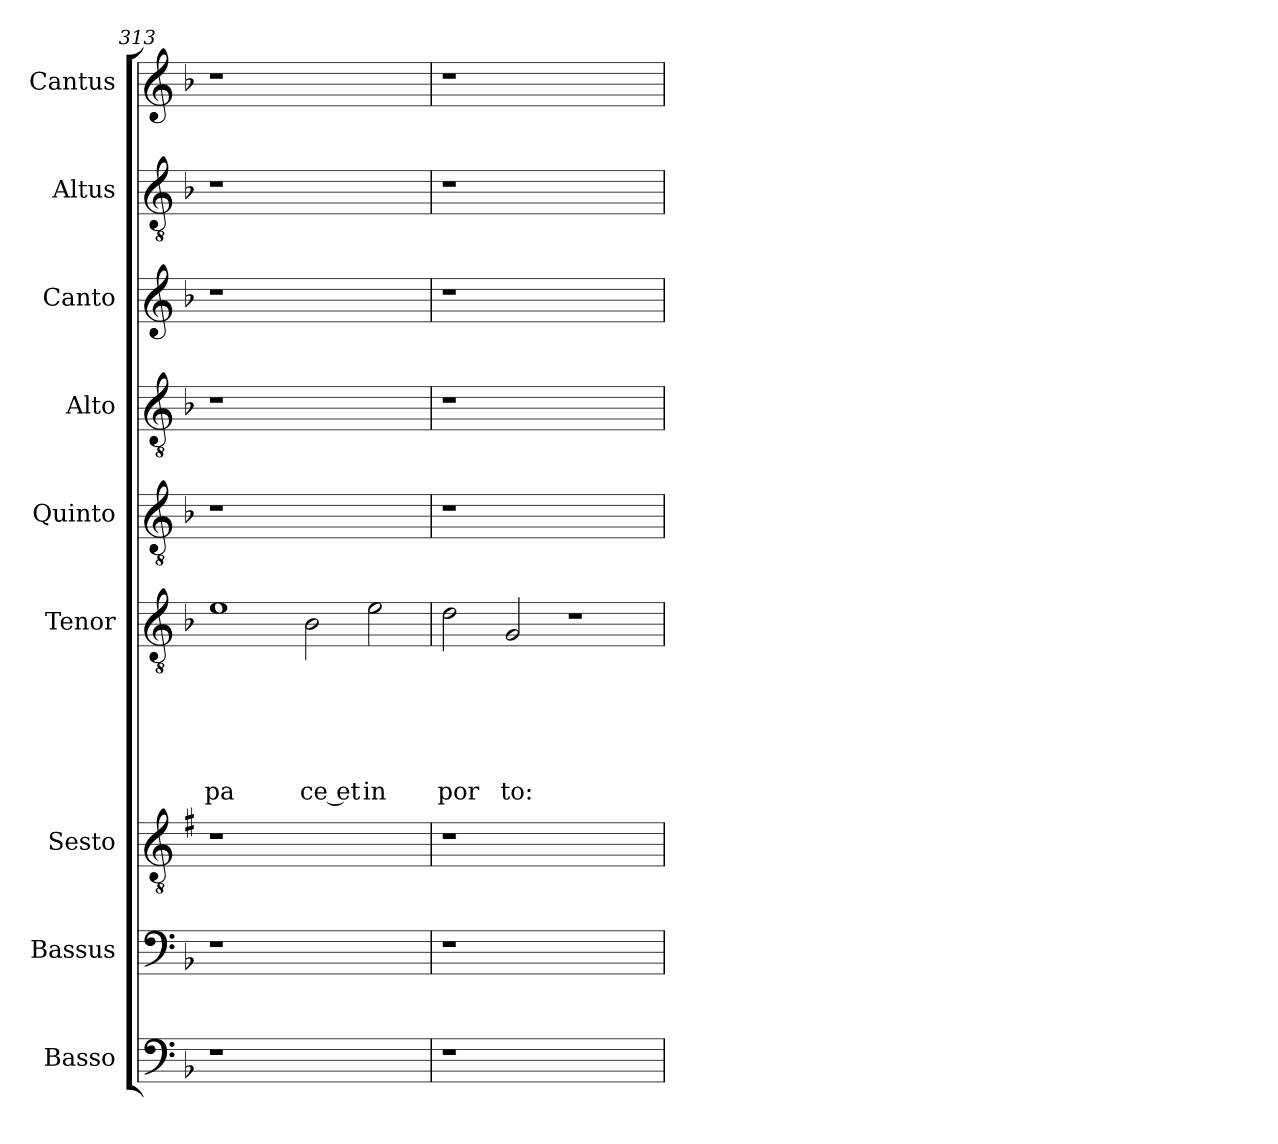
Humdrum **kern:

**kern	**kern	**kern	**kern	**text	**text	**text	**text	**text	**text	**kern	**kern	**kern	**kern	**kern
*part9	*part8	*part7	*part6	*part6	*part6	*part6	*part6	*part6	*part6	*part5	*part4	*part3	*part2	*part1
*staff9	*staff8	*staff7	*staff6	*staff6	*staff6	*staff6	*staff6	*staff6	*staff6	*staff5	*staff4	*staff3	*staff2	*staff1
*I"Basso	*I"Bassus	*I"Sesto	*I"Tenor	*	*	*	*	*	*	*I"Quinto	*I"Alto	*I"Canto	*I"Altus	*I"Cantus
*	*	*I'Sesto	*I'Tenor	*	*	*	*	*	*	*I'Quinto	*I'Alto	*I'Canto	*I'Altus	*I'Cantus
*clefF4	*clefF4	*clefGv2	*clefGv2	*	*	*	*	*	*	*clefGv2	*clefGv2	*clefG2	*clefGv2	*clefG2
*k[b-]	*k[b-]	*k[f#]	*k[b-]	*	*	*	*	*	*	*k[b-]	*k[b-]	*k[b-]	*k[b-]	*k[b-]
*F:	*F:	*G:	*F:	*	*	*	*	*	*	*F:	*F:	*F:	*F:	*F:
=313	=313	=313	=313	=313	=313	=313	=313	=313	=313	=313	=313	=313	=313	=313
!	!	!	!	!	!	!	!	!	!LO:LY:b	!	!	!	!	!
1r	1r	1r	1e	.	.	.	.	.	pa	1r	1r	1r	1r	1r
!	!	!	!	!	!	!	!	!	!LO:LY:b:rj	!	!	!	!	!
1ryy	1ryy	1ryy	2B-\	.	.	.	.	.	ce et	1ryy	1ryy	1ryy	1ryy	1ryy
!	!	!	!	!	!	!	!	!	!LO:LY:b	!	!	!	!	!
.	.	.	2e\	.	.	.	.	.	in	.	.	.	.	.
=314	=314	=314	=314	=314	=314	=314	=314	=314	=314	=314	=314	=314	=314	=314
!	!	!	!	!	!	!	!	!	!LO:LY:b	!	!	!	!	!
1r	1r	1r	2d\	.	.	.	.	.	por	1r	1r	1r	1r	1r
!	!	!	!	!	!	!	!	!	!LO:LY:b	!	!	!	!	!
.	.	.	2G/	.	.	.	.	.	to:	.	.	.	.	.
1ryy	1ryy	1ryy	1r	.	.	.	.	.	.	1ryy	1ryy	1ryy	1ryy	1ryy
=	=	=	=	=	=	=	=	=	=	=	=	=	=	=
*-	*-	*-	*-	*-	*-	*-	*-	*-	*-	*-	*-	*-	*-	*-
